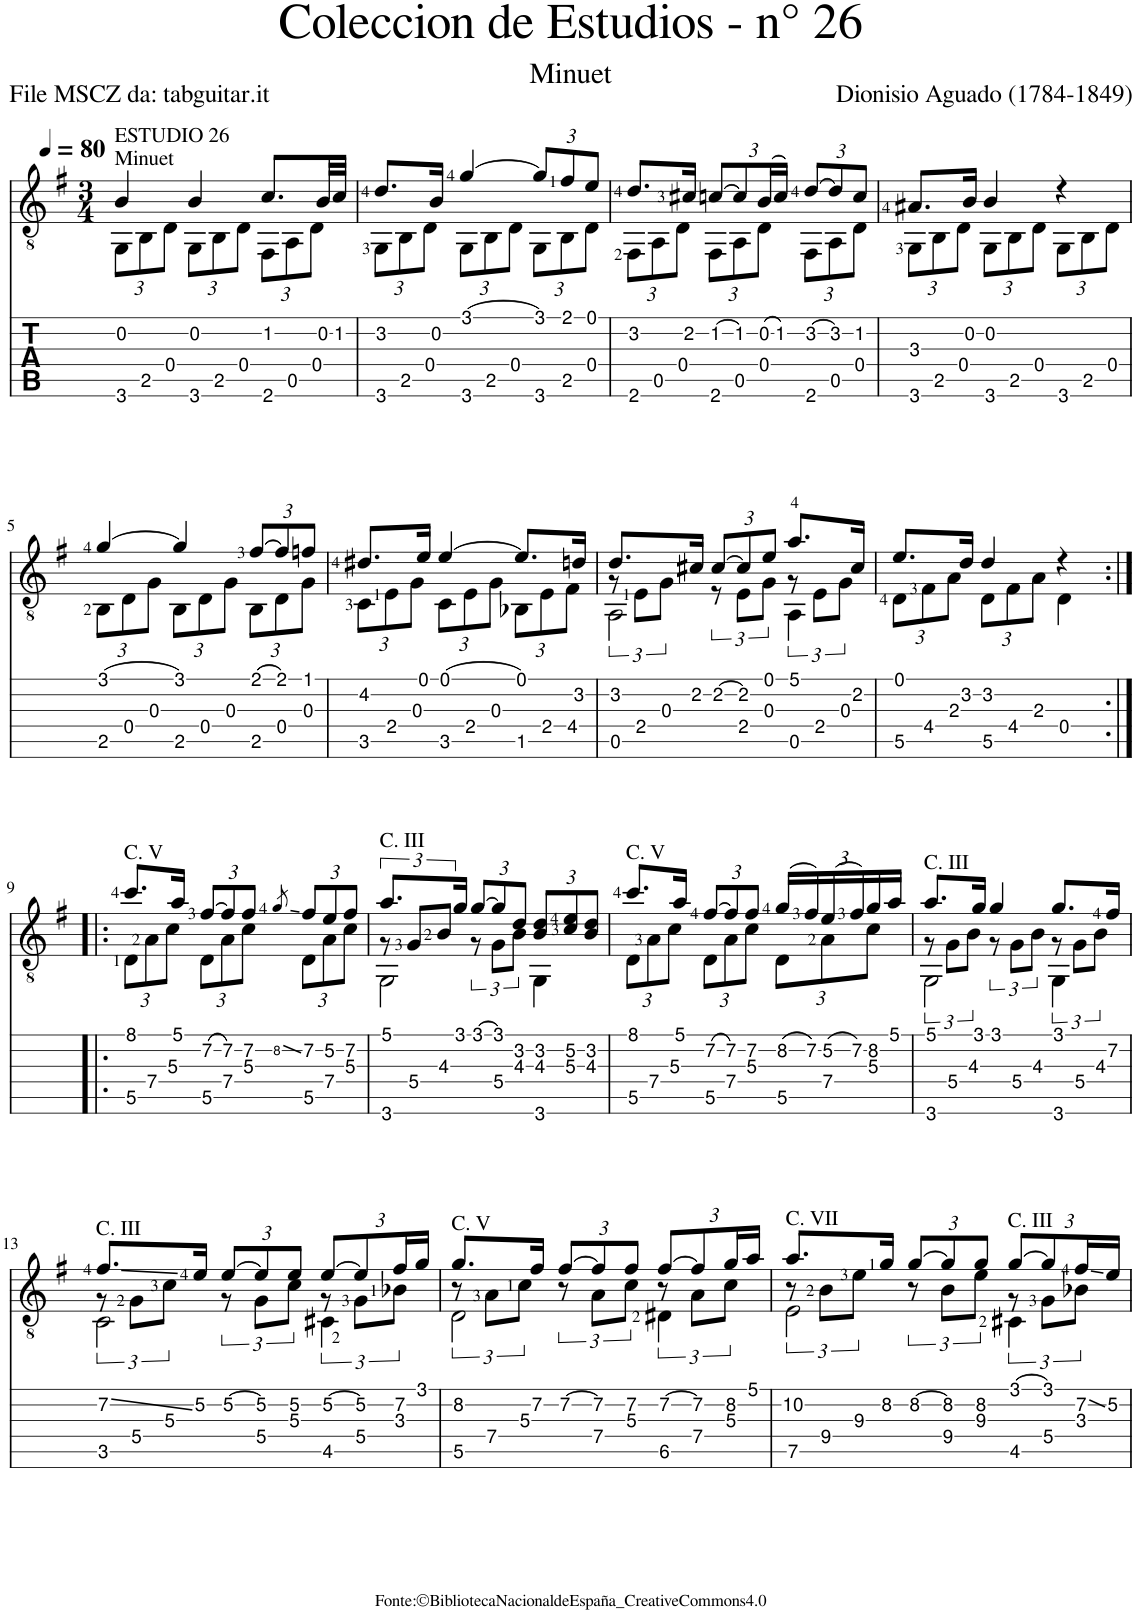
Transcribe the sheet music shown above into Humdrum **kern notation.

**kern	**kern
*part1	*part1
*staff2	*staff1
*I"Guitar	*
*I'Guit.	*
*stria6	*
*	*clefGv2
*k[f#]	*k[f#]
*M3/4	*M3/4
*MM80	*MM80
=1	=1
*^	*^
*	*Xbrackettup	*	*Xbrackettup
!	!	!LO:TX:a:t=ESTUDIO 26	!
!	!	!LO:TX:a:t=Minuet	!
4B	12GGL	4B/	12GG\L
.	12BB	.	12BB\
.	12DJ	.	12D\J
4B	12GGL	4B/	12GG\L
.	12BB	.	12BB\
.	12DJ	.	12D\J
8.cL	12FF#L	8.c/L	12FF#\L
.	12AA	.	12AA\
.	12DJ	.	12D\J
32BLL	.	32B/LL	.
32cJJJ	.	32c/JJJ	.
=2	=2	=2	=2
8.dL	12GGL	8.d/L	12GG\L
.	12BB	.	12BB\
.	12DJ	.	12D\J
16BJk	.	16B/Jk	.
[4g	12GGL	[4g/	12GG\L
.	12BB	.	12BB\
.	12DJ	.	12D\J
12gL]	12GGL	12g/L]	12GG\L
12f#	12BB	12f#/	12BB\
12eJ	12DJ	12e/J	12D\J
=3	=3	=3	=3
8.dL	12FF#L	8.d/L	12FF#\L
.	12AA	.	12AA\
.	12DJ	.	12D\J
16c#Jk	.	16c#X/Jk	.
[12cL	12FF#L	[12cn/L	12FF#\L
12c]	12AA	12c/]	12AA\
24BL	12DJ	(24B/L	12D\J
24cJJ	.	24c/JJ)	.
[12dL	12FF#L	[12d/L	12FF#\L
12d]	12AA	12d/]	12AA\
12cJ	12DJ	12c/J	12D\J
=4	=4	=4	=4
8.A#L	12GGL	8.A#X/L	12GG\L
.	12BB	.	12BB\
.	12DJ	.	12D\J
16BJk	.	16B/Jk	.
4B	12GGL	4B/	12GG\L
.	12BB	.	12BB\
.	12DJ	.	12D\J
4r	12GGL	4r	12GG\L
.	12BB	.	12BB\
.	12DJ	.	12D\J
!!LO:LB:g=z	!!
=5	=5	=5	=5
[4g	12BBL	[4g/	12BB\L
.	12D	.	12D\
.	12GJ	.	12G\J
4g]	12BBL	4g/]	12BB\L
.	12D	.	12D\
.	12GJ	.	12G\J
[12f#L	12BBL	[12f#/L	12BB\L
12f#]	12D	12f#/]	12D\
12fJ	12GJ	12fn/J	12G\J
=6	=6	=6	=6
8.d#L	12CL	8.d#X/L	12C\L
.	12E	.	12E\
.	12GJ	.	12G\J
16eJk	.	16e/Jk	.
[4e	12CL	[4e/	12C\L
.	12E	.	12E\
.	12GJ	.	12G\J
8.eL]	12BB-L	8.e/L]	12BB-X\L
.	12E	.	12E\
.	12F#J	.	12F#\J
16dJk	.	16dn/Jk	.
=7	=7	=7	=7
*	*^	*	*
*	*	*	*	*brackettup
*	*	*	*	*^
8.dL	12r	2AA	8.d/L	12r	2AA\
.	12EL	.	.	12E\L	.
.	12GJ	.	.	12G\J	.
16c#Jk	.	.	16c#X/Jk	.	.
*	*	*	*Xbrackettup	*brackettup	*
[12c#L	12r	.	[12c#/L	12r	.
12c#]	12EL	.	12c#/]	12E\L	.
12eJ	12GJ	.	12e/J	12G\J	.
8.aL	12r	4AA	8.a/L	12r	4AA\
.	12EL	.	.	12E\L	.
.	12GJ	.	.	12G\J	.
16c#Jk	.	.	16c#/Jk	.	.
*	*v	*v	*	*	*
*	*	*	*v	*v
=8	=8	=8	=8
*	*	*	*Xbrackettup
8.eL	12DL	8.e/L	12D\L
.	12F#	.	12F#\
.	12AJ	.	12A\J
16dJk	.	16d/Jk	.
4d	12DL	4d/	12D\L
.	12F#	.	12F#\
.	12AJ	.	12A\J
4r	4D	4r	4D\
!!LO:LB:g=z	!!
=9:|!|:	=9:|!|:	=9:|!|:	=9:|!|:
!	!	!LO:TX:a:t=C. V	!
8.ccL	12DL	8.cc/L	12D\L
.	12A	.	12A\
.	12cJ	.	12c\J
16aJk	.	16a/Jk	.
[12f#L	12DL	[12f#/L	12D\L
12f#]	12A	12f#/]	12A\
12f#J	12cJ	12f#/J	12c\J
qg	.	8qg/	.
12f#L	12DL	12f#/L	12D\L
12e	12A	12e/	12A\
12f#J	12cJ	12f#/J	12c\J
=10	=10	=10	=10
*	*^	*	*
*	*	*	*	*brackettup
*	*	*	*	*^
!	!	!	!LO:TX:a:t=C. III	!	!
8.aL	12r	2GG	8.a/L	12r	2GG\
.	12GL	.	.	12G/L	.
.	12BJ	.	.	12B/J	.
16gJk	.	.	16g/Jk	.	.
*	*	*	*Xbrackettup	*brackettup	*
[12gL	12r	.	[12g/L	12r	.
12g]	12GL	.	12g/]	12G\L	.
12dJ	12BJ	.	12d/J	12B\J	.
*	*	*	*Xbrackettup	*	*
12B\ 12d\L	4ryy	4GG	12B/ 12d/L	4ryy	4GG\
12c\ 12e\	.	.	12c/ 12e/	.	.
12B\ 12d\J	.	.	12B/ 12d/J	.	.
*	*v	*v	*	*	*
*	*	*	*v	*v
=11	=11	=11	=11
!	!	!LO:TX:a:t=C. V	!
8.ccL	12DL	8.cc/L	12D\L
.	12A	.	12A\
.	12cJ	.	12c\J
16aJk	.	16a/Jk	.
[12f#L	12DL	[12f#/L	12D\L
12f#]	12A	12f#/]	12A\
12f#J	12cJ	12f#/J	12c\J
24gLL	12DL	(24g/LL	12D\L
24f#	.	24f#/)	.
24eJ	12A	(24e/	12A\
24f#L	.	24f#/)	.
24g	12cJ	24g/	12c\J
24aJJ	.	24a/JJ	.
=12	=12	=12	=12
*	*^	*	*
*	*	*	*	*brackettup
*	*	*	*	*^
!	!	!	!LO:TX:a:t=C. III	!	!
8.aL	12r	2GG	8.a/L	12r	2GG\
.	12GL	.	.	12G\L	.
.	12BJ	.	.	12B\J	.
16gJk	.	.	16g/Jk	.	.
4g	12r	.	4g/	12r	.
.	12GL	.	.	12G\L	.
.	12BJ	.	.	12B\J	.
8.gL	12r	4GG	8.g/L	12r	4GG\
.	12GL	.	.	12G\L	.
.	12BJ	.	.	12B\J	.
16f#Jk	.	.	16f#/Jk	.	.
!!LO:LB:g=z	!!	!!
=13	=13	=13	=13	=13	=13
!	!	!	!LO:TX:a:t=C. III	!	!
8.f#L	12r	2C	8.f#/L	12r	2C\
.	12GL	.	.	12G\L	.
.	12cJ	.	.	12c\J	.
16eJk	.	.	16e/Jk	.	.
*	*	*	*Xbrackettup	*brackettup	*
[12eL	12r	.	[12e/L	12r	.
12e]	12GL	.	12e/]	12G\L	.
12eJ	12cJ	.	12e/J	12c\J	.
*	*	*	*Xbrackettup	*brackettup	*
[12eL	12r	4C#	[12e/L	12r	4C#X\
12e]	12GL	.	12e/]	12G\L	.
24f#L	12B-J	.	24f#/L	12B-X\J	.
24gJJ	.	.	24g/JJ	.	.
=14	=14	=14	=14	=14	=14
!	!	!	!LO:TX:a:t=C. V	!	!
8.gL	12r	2D	8.g/L	12r	2D\
.	12AL	.	.	12A\L	.
.	12cJ	.	.	12c\J	.
16f#Jk	.	.	16f#/Jk	.	.
*	*	*	*Xbrackettup	*brackettup	*
[12f#L	12r	.	[12f#/L	12r	.
12f#]	12AL	.	12f#/]	12A\L	.
12f#J	12cJ	.	12f#/J	12c\J	.
*	*	*	*Xbrackettup	*brackettup	*
[12f#L	12r	4D#	[12f#/L	12r	4D#X\
12f#]	12AL	.	12f#/]	12A\L	.
24gL	12cJ	.	24g/L	12c\J	.
24aJJ	.	.	24a/JJ	.	.
=15	=15	=15	=15	=15	=15
!	!	!	!LO:TX:a:t=C. VII	!	!
8.aL	12r	2E	8.a/L	12r	2E\
.	12BL	.	.	12B\L	.
.	12eJ	.	.	12e\J	.
16gJk	.	.	16g/Jk	.	.
*	*	*	*Xbrackettup	*brackettup	*
[12gL	12r	.	[12g/L	12r	.
12g]	12BL	.	12g/]	12B\L	.
12gJ	12eJ	.	12g/J	12e\J	.
*	*	*	*Xbrackettup	*brackettup	*
!	!	!	!LO:TX:a:t=C. III	!	!
[12gL	12r	4C#	[12g/L	12r	4C#X\
12g]	12GL	.	12g/]	12G\L	.
24f#L	12B-J	.	24f#/L	12B-X\J	.
24eJJ	.	.	24e/JJ	.	.
*v	*v	*v	*	*	*
*	*v	*v	*v
=	=
*-	*-
